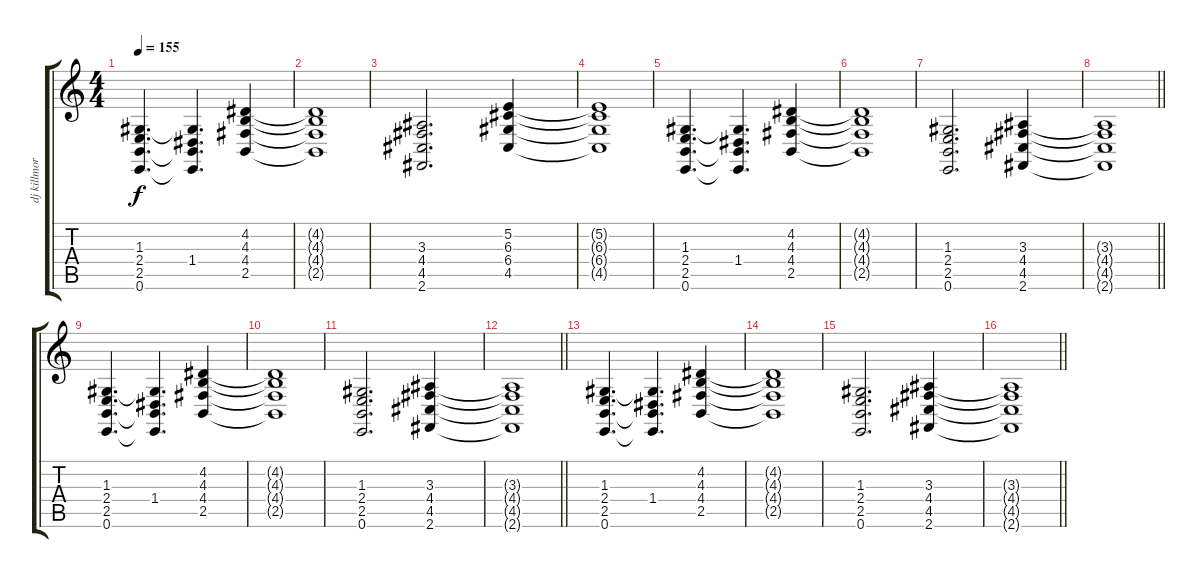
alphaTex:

\track ("dj killmore" "dj killmor") {instrument acousticgrandpiano}
\staff {score tabs}
\tuning (E4 B3 G3 D3 A2 E2) {hide}
\ts (4 4)
\tempo 155
\clef g2
\ks c
(1.3 2.4 2.5 0.6).4{d dy f} (1.3{t} 1.4 2.5{t} 0.6{t}).4{d} (4.2 4.3 4.4 2.5).4 |
(4.2{t} 4.3{t} 4.4{t} 2.5{t}).1 |
(3.3 4.4 4.5 2.6).2{d} (5.2 6.3 6.4 4.5).4 |
(5.2{t} 6.3{t} 6.4{t} 4.5{t}).1 |
(1.3 2.4 2.5 0.6).4{d} (1.3{t} 1.4 2.5{t} 0.6{t}).4{d} (4.2 4.3 4.4 2.5).4 |
(4.2{t} 4.3{t} 4.4{t} 2.5{t}).1 |
(1.3 2.4 2.5 0.6).2{d} (3.3 4.4 4.5 2.6).4 |
\barLineRight lightlight
(3.3{t} 4.4{t} 4.5{t} 2.6{t}).1 |
(1.3 2.4 2.5 0.6).4{d} (1.3{t} 1.4 2.5{t} 0.6{t}).4{d} (4.2 4.3 4.4 2.5).4 |
(4.2{t} 4.3{t} 4.4{t} 2.5{t}).1 |
(1.3 2.4 2.5 0.6).2{d} (3.3 4.4 4.5 2.6).4 |
\barLineRight lightlight
(3.3{t} 4.4{t} 4.5{t} 2.6{t}).1 |
(1.3 2.4 2.5 0.6).4{d} (1.3{t} 1.4 2.5{t} 0.6{t}).4{d} (4.2 4.3 4.4 2.5).4 |
(4.2{t} 4.3{t} 4.4{t} 2.5{t}).1 |
(1.3 2.4 2.5 0.6).2{d} (3.3 4.4 4.5 2.6).4 |
\barLineRight lightlight
(3.3{t} 4.4{t} 4.5{t} 2.6{t}).1
